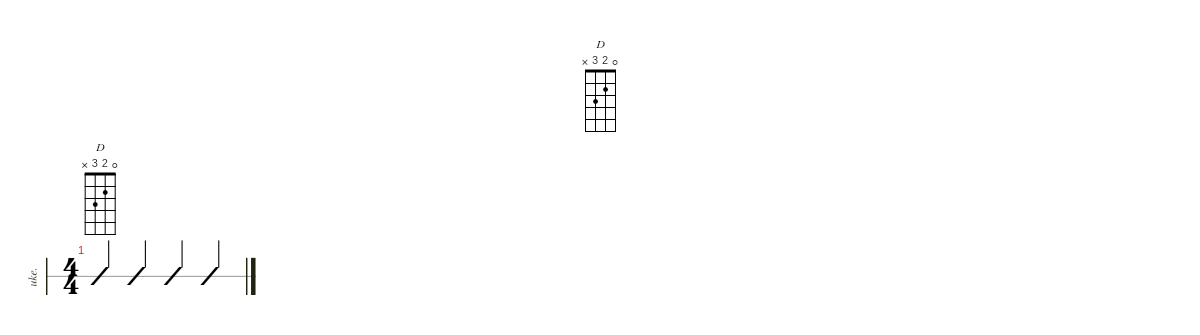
\defaultSystemsLayout 4
\hideDynamics
\bracketExtendMode nobrackets
\chordDiagramsInScore
\track ("Ukulele" "uke.") {mute instrument acousticguitarnylon}
\staff {slash}
\tuning (A4 E4 B4 G4)
\displaytranspose 0
\chord ("D" 0 2 3 x) {showfingering false}
\ts (4 4)
\tempo (120 hide)
\clef g2
\ks d
2.1{acc forcenatural}.4{ch "D" dy mf} 2.1{acc forcenatural}.4 2.1{acc forcenatural}.4 2.1{acc forcenatural}.4
